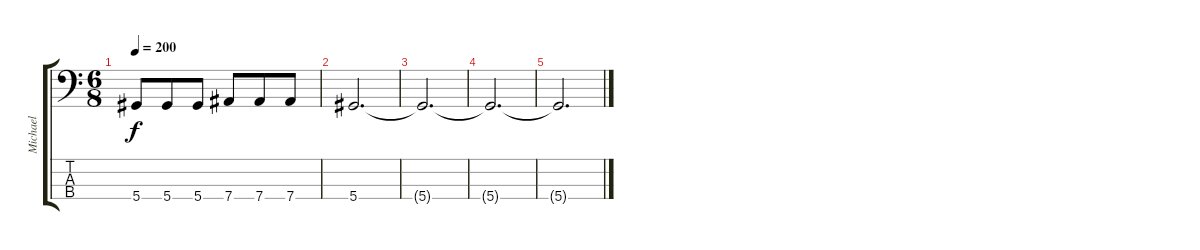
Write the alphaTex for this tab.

\track ("Michael" "Michael") {instrument electricbassfinger}
\staff {score tabs}
\tuning (Gb2 Db2 Ab1 Eb1) {hide}
\ts (6 8)
\tempo 200
\clef f4
\ks c
5.4.8{dy f} 5.4.8 5.4.8 7.4.8 7.4.8 7.4.8 |
5.4.2{d} |
5.4{t}.2{d} |
5.4{t}.2{d} |
5.4{t}.2{d}
